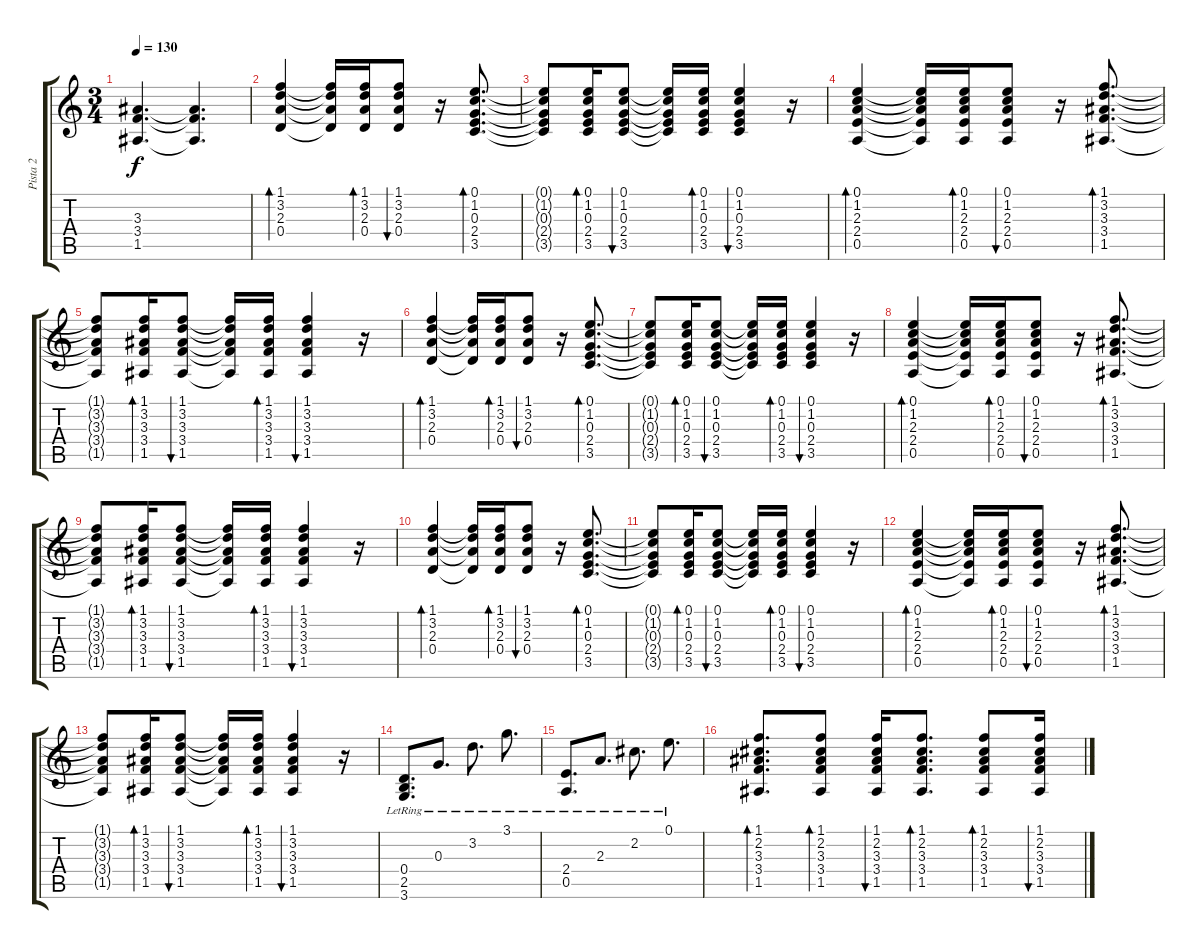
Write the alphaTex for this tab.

\track ("Pista 2" "Pista 2") {instrument distortionguitar}
\staff {score tabs}
\tuning (E4 B3 G3 D3 A2 E2) {hide}
\ts (3 4)
\tempo 130
\clef g2
\ks c
(3.3 3.4 1.5).4{d dy f} (3.3{t} 3.4{t} 1.5{t}).4{d} |
(1.1 3.2 2.3 0.4).4{bd 30 instrument acousticguitarsteel} (1.1{t} 3.2{t} 2.3{t} 0.4{t}).16 (1.1 3.2 2.3 0.4).16{bd 30} (1.1 3.2 2.3 0.4).8{bu 30} r.16 (0.1 1.2 0.3 2.4 3.5).8{d bd 30} |
(0.1{t} 1.2{t} 0.3{t} 2.4{t} 3.5{t}).8 (0.1 1.2 0.3 2.4 3.5).16{bd 30} (0.1 1.2 0.3 2.4 3.5).8{bu 30} (0.1{t} 1.2{t} 0.3{t} 2.4{t} 3.5{t}).16 (0.1 1.2 0.3 2.4 3.5).16{bd 30} (0.1 1.2 0.3 2.4 3.5).4{bu 60} r.16 |
(0.1 1.2 2.3 2.4 0.5).4{bd 60} (0.1{t} 1.2{t} 2.3{t} 2.4{t} 0.5{t}).16 (0.1 1.2 2.3 2.4 0.5).16{bd 60} (0.1 1.2 2.3 2.4 0.5).8{bu 60} r.16 (1.1 3.2 3.3 3.4 1.5).8{d bd 60} |
(1.1{t} 3.2{t} 3.3{t} 3.4{t} 1.5{t}).8 (1.1 3.2 3.3 3.4 1.5).16{bd 30} (1.1 3.2 3.3 3.4 1.5).8{bu 60} (1.1{t} 3.2{t} 3.3{t} 3.4{t} 1.5{t}).16 (1.1 3.2 3.3 3.4 1.5).16{bd 30} (1.1 3.2 3.3 3.4 1.5).4{bu 60} r.16 |
(1.1 3.2 2.3 0.4).4{bd 30 instrument acousticguitarsteel} (1.1{t} 3.2{t} 2.3{t} 0.4{t}).16 (1.1 3.2 2.3 0.4).16{bd 30} (1.1 3.2 2.3 0.4).8{bu 30} r.16 (0.1 1.2 0.3 2.4 3.5).8{d bd 30} |
(0.1{t} 1.2{t} 0.3{t} 2.4{t} 3.5{t}).8 (0.1 1.2 0.3 2.4 3.5).16{bd 30} (0.1 1.2 0.3 2.4 3.5).8{bu 30} (0.1{t} 1.2{t} 0.3{t} 2.4{t} 3.5{t}).16 (0.1 1.2 0.3 2.4 3.5).16{bd 30} (0.1 1.2 0.3 2.4 3.5).4{bu 60} r.16 |
(0.1 1.2 2.3 2.4 0.5).4{bd 60} (0.1{t} 1.2{t} 2.3{t} 2.4{t} 0.5{t}).16 (0.1 1.2 2.3 2.4 0.5).16{bd 60} (0.1 1.2 2.3 2.4 0.5).8{bu 60} r.16 (1.1 3.2 3.3 3.4 1.5).8{d bd 60} |
(1.1{t} 3.2{t} 3.3{t} 3.4{t} 1.5{t}).8 (1.1 3.2 3.3 3.4 1.5).16{bd 30} (1.1 3.2 3.3 3.4 1.5).8{bu 60} (1.1{t} 3.2{t} 3.3{t} 3.4{t} 1.5{t}).16 (1.1 3.2 3.3 3.4 1.5).16{bd 30} (1.1 3.2 3.3 3.4 1.5).4{bu 60} r.16 |
(1.1 3.2 2.3 0.4).4{bd 30 instrument acousticguitarsteel} (1.1{t} 3.2{t} 2.3{t} 0.4{t}).16 (1.1 3.2 2.3 0.4).16{bd 30} (1.1 3.2 2.3 0.4).8{bu 30} r.16 (0.1 1.2 0.3 2.4 3.5).8{d bd 30} |
(0.1{t} 1.2{t} 0.3{t} 2.4{t} 3.5{t}).8 (0.1 1.2 0.3 2.4 3.5).16{bd 30} (0.1 1.2 0.3 2.4 3.5).8{bu 30} (0.1{t} 1.2{t} 0.3{t} 2.4{t} 3.5{t}).16 (0.1 1.2 0.3 2.4 3.5).16{bd 30} (0.1 1.2 0.3 2.4 3.5).4{bu 60} r.16 |
(0.1 1.2 2.3 2.4 0.5).4{bd 60} (0.1{t} 1.2{t} 2.3{t} 2.4{t} 0.5{t}).16 (0.1 1.2 2.3 2.4 0.5).16{bd 60} (0.1 1.2 2.3 2.4 0.5).8{bu 60} r.16 (1.1 3.2 3.3 3.4 1.5).8{d bd 60} |
(1.1{t} 3.2{t} 3.3{t} 3.4{t} 1.5{t}).8 (1.1 3.2 3.3 3.4 1.5).16{bd 30} (1.1 3.2 3.3 3.4 1.5).8{bu 60} (1.1{t} 3.2{t} 3.3{t} 3.4{t} 1.5{t}).16 (1.1 3.2 3.3 3.4 1.5).16{bd 30} (1.1 3.2 3.3 3.4 1.5).4{bu 60} r.16 |
(0.4{lr} 2.5{lr} 3.6{lr}).8{d} 0.3{lr}.8{d} 3.2{lr}.8{d} 3.1{lr}.8{d} |
(2.4{lr} 0.5{lr}).8{d} 2.3{lr}.8{d} 2.2{lr}.8{d} 0.1{lr}.8{d} |
(1.1 2.2 3.3 3.4 1.5).8{d bd 30} (1.1 2.2 3.3 3.4 1.5).8{bd 30} (1.1 2.2 3.3 3.4 1.5).16{bu 30} (1.1 2.2 3.3 3.4 1.5).8{d bd 30} (1.1 2.2 3.3 3.4 1.5).8{bd 30} (1.1 2.2 3.3 3.4 1.5).16{bu 30}
